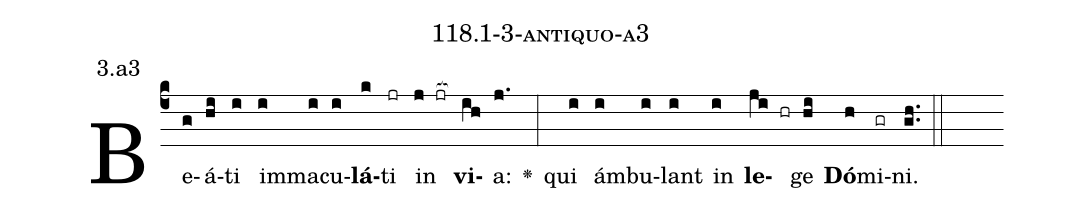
name: 118.1-3-antiquo-a3;
annotation: 3.a3;
%%
(c4)Be(g)á(hi)ti(i) im(i)ma(i)cu(i)<b>lá</b>(k)ti(jr) in(j jr[ocb:1{]) <b>vi</b>(ih[ocb:0}])a:(j.) <v>\greheightstar</v>(:) qui(i) ám(i)bu(i)lant(i) in(i) <b>le</b>(ji hr)ge(hi) <b>Dó</b>(h)mi(gr)ni.(gh..) (::)


%E(i) u(i) o(ji) u(hi) a(h) e.(gh..) (::)
